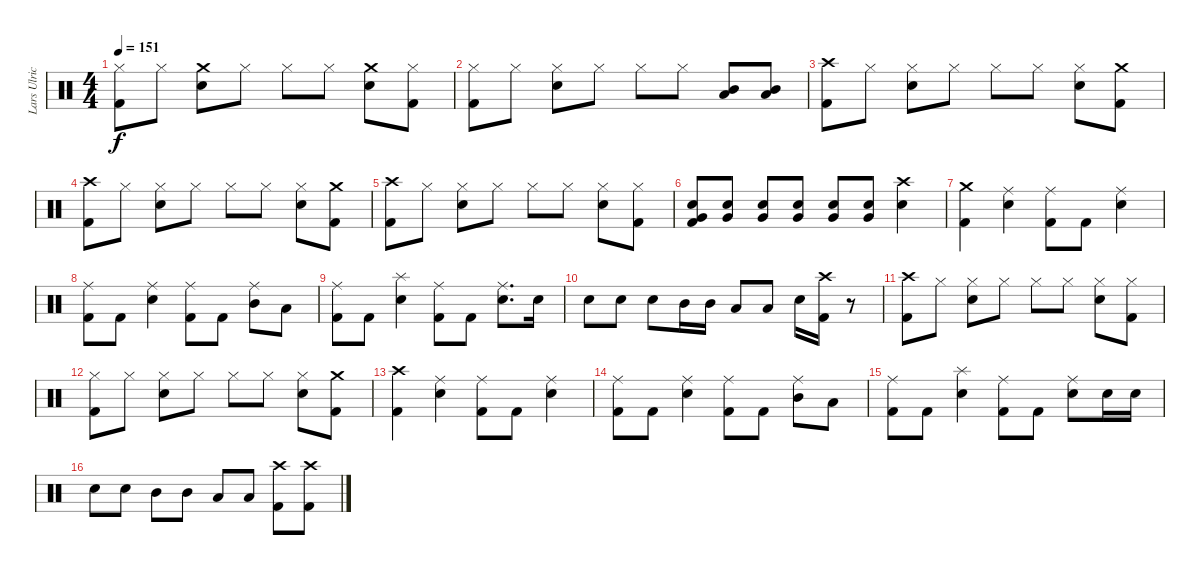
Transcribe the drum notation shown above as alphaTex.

\track ("Lars Ulrich" "Lars Ulric") {instrument percussion}
\staff {score}
\articulation defaults
\ts (4 4)
\tempo 151
\clef neutral
\ks c
("Hi-Hat (closed)" "Kick (hit) 2").8{dy f} "Hi-Hat (closed)".8 ("Crash medium (hit)" "Snare (hit) 2").8 "Hi-Hat (closed)".8 "Hi-Hat (closed)".8 "Hi-Hat (closed)".8 ("Crash medium (hit)" "Snare (hit) 2").8 ("Hi-Hat (closed)" "Kick (hit) 2").8 |
("Hi-Hat (closed)" "Kick (hit) 2").8 "Hi-Hat (closed)".8 ("Hi-Hat (closed)" "Snare (hit) 2").8 "Hi-Hat (closed)".8 "Hi-Hat (closed)".8 "Hi-Hat (closed)".8 ("Low Tom (hit)" "Mid Tom (hit)").8 ("Low Tom (hit)" "Mid Tom (hit)").8 |
("Crash high (hit)" "Kick (hit) 2").8 "Hi-Hat (closed)".8 ("Hi-Hat (closed)" "Snare (hit) 2").8 "Hi-Hat (closed)".8 "Hi-Hat (closed)".8 "Hi-Hat (closed)".8 ("Hi-Hat (closed)" "Snare (hit) 2").8 ("Crash medium (hit)" "Kick (hit) 2").8 |
("Crash high (hit)" "Kick (hit) 2").8 "Hi-Hat (closed)".8 ("Hi-Hat (closed)" "Snare (hit) 2").8 "Hi-Hat (closed)".8 "Hi-Hat (closed)".8 "Hi-Hat (closed)".8 ("Hi-Hat (closed)" "Snare (hit) 2").8 ("Crash medium (hit)" "Kick (hit) 2").8 |
("Crash high (hit)" "Kick (hit) 2").8 "Hi-Hat (closed)".8 ("Hi-Hat (closed)" "Snare (hit) 2").8 "Hi-Hat (closed)".8 "Hi-Hat (closed)".8 "Hi-Hat (closed)".8 ("Hi-Hat (closed)" "Snare (hit) 2").8 ("Hi-Hat (closed)" "Kick (hit) 2").8 |
("Very Low Tom (hit)" "Snare (hit) 2" "Kick (hit) 2").8 ("Very Low Tom (hit)" "Snare (hit) 2").8 ("Very Low Tom (hit)" "Snare (hit) 2").8 ("Very Low Tom (hit)" "Snare (hit) 2").8 ("Very Low Tom (hit)" "Snare (hit) 2").8 ("Very Low Tom (hit)" "Snare (hit) 2").8 ("Crash high (hit)" "Snare (hit) 2").4 |
("Crash medium (hit)" "Kick (hit) 2").4 ("Ride (middle)" "Snare (hit) 2").4 ("Ride (middle)" "Kick (hit) 2").8 "Kick (hit) 2".8 ("Ride (middle)" "Snare (hit) 2").4 |
("Ride (middle)" "Kick (hit) 2").8 "Kick (hit) 2".8 ("Ride (middle)" "Snare (hit) 2").4 ("Ride (middle)" "Kick (hit) 2").8 "Kick (hit) 2".8 ("Ride (middle)" "Mid Tom (hit)").8 "Low Tom (hit)".8 |
("Ride (middle)" "Kick (hit) 2").8 "Kick (hit) 2".8 ("Splash (hit)" "Snare (hit) 2").4 ("Ride (middle)" "Kick (hit) 2").8 "Kick (hit) 2".8 ("Ride (middle)" "Snare (hit) 2").8{d} "Snare (hit) 2".16 |
"Snare (hit) 2".8 "Snare (hit) 2".8 "Snare (hit) 2".8 "Mid Tom (hit)".16 "Mid Tom (hit)".16 "Low Tom (hit)".8 "Low Tom (hit)".8 "Snare (hit) 2".16 ("Crash high (hit)" "Kick (hit) 2").16 r.8 |
("Crash high (hit)" "Kick (hit) 2").8 "Hi-Hat (closed)".8 ("Hi-Hat (closed)" "Snare (hit) 2").8 "Hi-Hat (closed)".8 "Hi-Hat (closed)".8 "Hi-Hat (closed)".8 ("Hi-Hat (closed)" "Snare (hit) 2").8 ("Hi-Hat (closed)" "Kick (hit) 2").8 |
("Hi-Hat (closed)" "Kick (hit) 2").8 "Hi-Hat (closed)".8 ("Hi-Hat (closed)" "Snare (hit) 2").8 "Hi-Hat (closed)".8 "Hi-Hat (closed)".8 "Hi-Hat (closed)".8 ("Hi-Hat (closed)" "Snare (hit) 2").8 ("Crash medium (hit)" "Kick (hit) 2").8 |
("Crash high (hit)" "Kick (hit) 2").4 ("Ride (middle)" "Snare (hit) 2").4 ("Ride (middle)" "Kick (hit) 2").8 "Kick (hit) 2".8 ("Ride (middle)" "Snare (hit) 2").4 |
("Ride (middle)" "Kick (hit) 2").8 "Kick (hit) 2".8 ("Ride (middle)" "Snare (hit) 2").4 ("Ride (middle)" "Kick (hit) 2").8 "Kick (hit) 2".8 ("Ride (middle)" "Mid Tom (hit)").8 "Low Tom (hit)".8 |
("Ride (middle)" "Kick (hit) 2").8 "Kick (hit) 2".8 ("Splash (hit)" "Snare (hit) 2").4 ("Ride (middle)" "Kick (hit) 2").8 "Kick (hit) 2".8 ("Ride (middle)" "Snare (hit) 2").8 "Snare (hit) 2".16 "Snare (hit) 2".16 |
"Snare (hit) 2".8 "Snare (hit) 2".8 "Mid Tom (hit)".8 "Mid Tom (hit)".8 "Low Tom (hit)".8 "Low Tom (hit)".8 ("Crash high (hit)" "Kick (hit) 2").8 ("Crash high (hit)" "Kick (hit) 2").8
